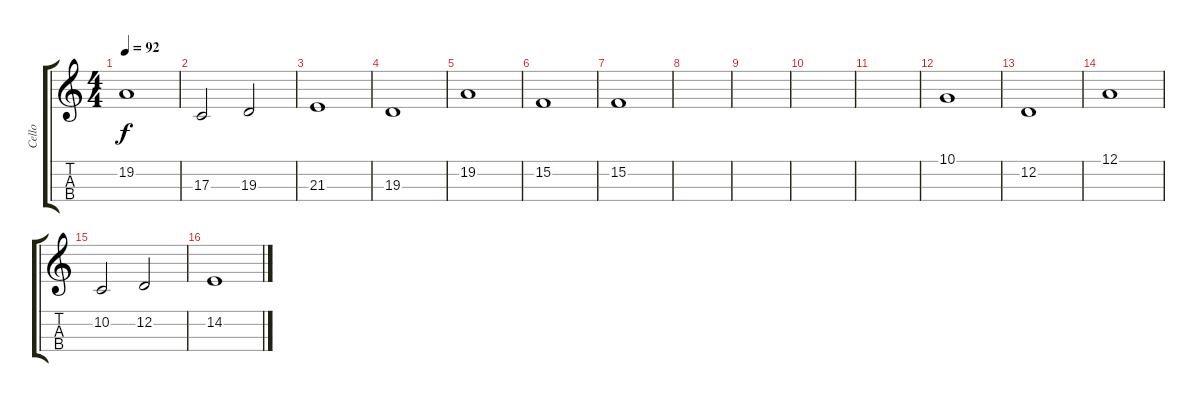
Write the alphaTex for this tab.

\track ("Cello" "Cello") {instrument cello}
\staff {score tabs}
\tuning (A3 D3 G2 C2) {hide}
\ts (4 4)
\tempo 92
\clef g2
\ks c
19.2.1{dy f} |
17.3.2 19.3.2 |
21.3.1 |
19.3.1 |
19.2.1 |
15.2.1 |
15.2.1 |
|
|
|
|
10.1.1 |
12.2.1 |
12.1.1 |
10.2.2 12.2.2 |
14.2.1
